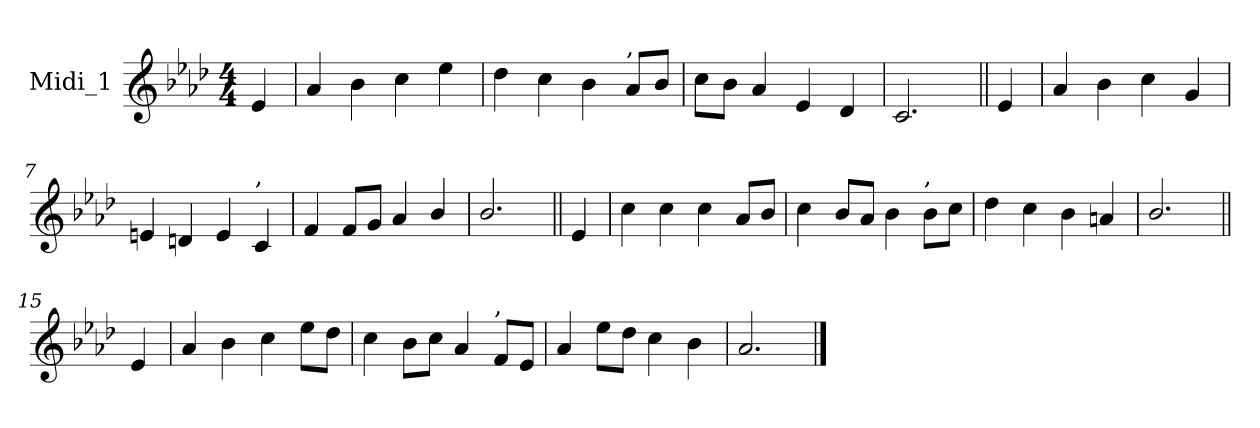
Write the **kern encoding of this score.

**kern
*part1
*staff1
*I"Midi_1
*clefG2
*k[b-e-a-d-]
*A-:
*M4/4
=
4e-
=1
4a-
4b-
4cc
4ee-
=2
4dd-
4cc
4b-
!LO:TX:a:t=,
8a-L
8b-J
=3
8ccL
8b-J
4a-
4e-
4d-
=4
2.c
!!LO:LB:g=z
=5||
4e-
=6
4a-
4b-
4cc
4g
=7
4en
4dn
4e
!LO:TX:a:t=,
4c
=8
4f
8fL
8gJ
4a-
4b-/
=9
2.b-/
!!LO:LB:g=z
=10||
4e-
=11
4cc
4cc
4cc
8a-L
8b-J
=12
4cc
8b-L
8a-J
4b-
!LO:TX:a:t=,
8b-L
8ccJ
=13
4dd-
4cc
4b-
4an
=14
2.b-/
!!LO:LB:g=z
=15||
4e-
=16
4a-
4b-
4cc
8ee-L
8dd-J
=17
4cc
8b-L
8ccJ
4a-
!LO:TX:a:t=,
8fL
8e-J
=18
4a-
8ee-L
8dd-J
4cc
4b-
=19
2.a-
==
*-
